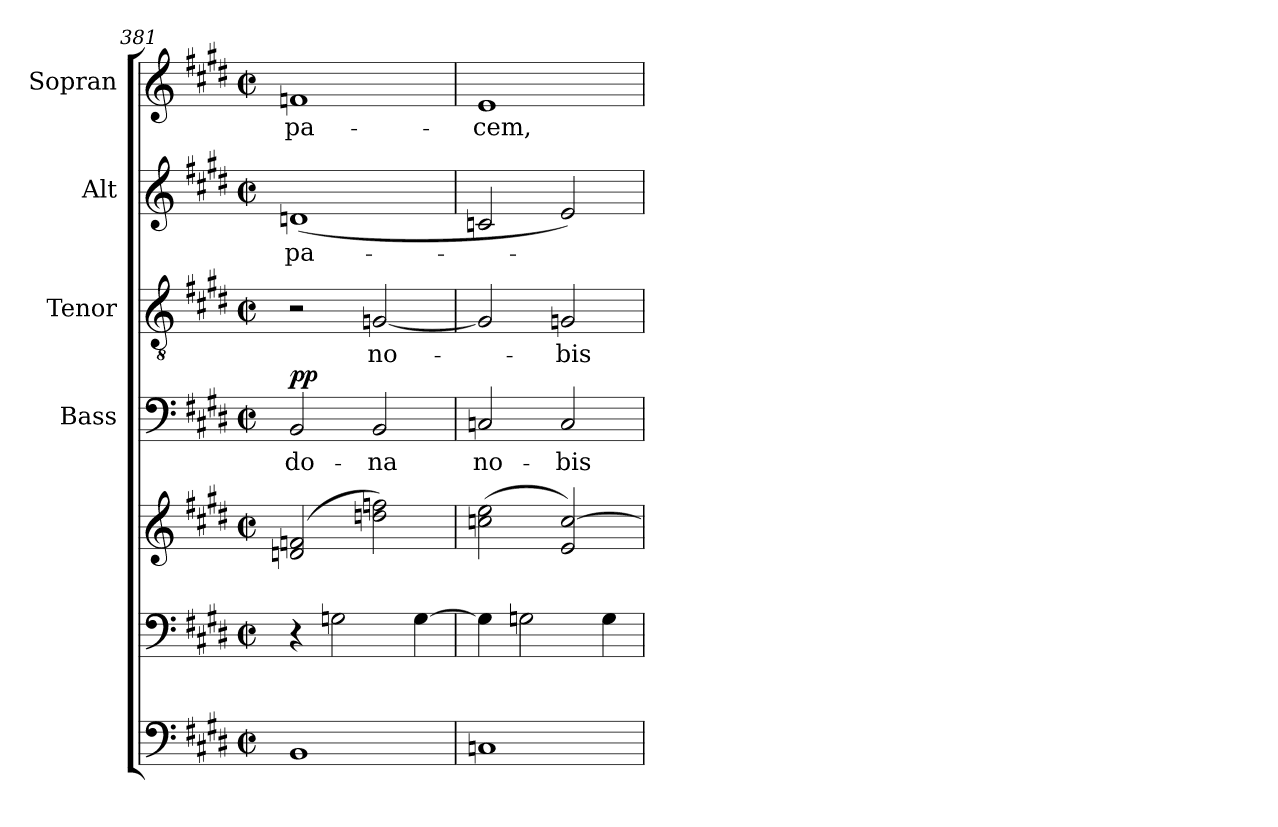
**kern	**kern	**kern	**kern	**text	**dynam	**kern	**text	**kern	**text	**kern	**text
*part6	*part5	*part5	*part4	*part4	*part4	*part3	*part3	*part2	*part2	*part1	*part1
*staff7	*staff6	*staff5	*staff4	*staff4	*staff4	*staff3	*staff3	*staff2	*staff2	*staff1	*staff1
*	*	*	*I"Bass	*	*	*I"Tenor	*	*I"Alt	*	*I"Sopran	*
*	*	*	*I'B.	*	*	*I'T.	*	*I'A.	*	*I'S.	*
*clefF4	*clefF4	*clefG2	*clefF4	*	*	*clefGv2	*	*clefG2	*	*clefG2	*
*ITrd7c12	*	*	*	*	*	*	*	*	*	*	*
*k[f#c#g#d#]	*k[f#c#g#d#]	*k[f#c#g#d#]	*k[f#c#g#d#]	*	*	*k[f#c#g#d#]	*	*k[f#c#g#d#]	*	*k[f#c#g#d#]	*
*E:	*E:	*E:	*E:	*	*	*E:	*	*E:	*	*E:	*
*M2/2	*M2/2	*M2/2	*M2/2	*	*	*M2/2	*	*M2/2	*	*M2/2	*
*met(c|)	*met(c|)	*met(c|)	*met(c|)	*	*	*met(c|)	*	*met(c|)	*	*met(c|)	*
=381	=381	=381	=381	=381	=381	=381	=381	=381	=381	=381	=381
!	!	!	!	!LO:LY:b	!LO:DY:a	!	!	!	!LO:LY:b	!	!LO:LY:b
1BBB	4r	(>2dn/ 2fn/	2BB/	do-	pp	2r	.	(<1dn	pa-	1fn	pa-
.	2Gn\	.	.	.	.	.	.	.	.	.	.
!	!	!	!	!LO:LY:b	!	!	!LO:LY:b	!	!	!	!
.	.	2ddn\ 2ffn\)	2BB/	-na	.	[2Gn/	no-	.	.	.	.
.	[4G\	.	.	.	.	.	.	.	.	.	.
=382	=382	=382	=382	=382	=382	=382	=382	=382	=382	=382	=382
!	!	!	!	!LO:LY:b	!	!	!	!	!	!	!LO:LY:b
1CCn	4G\]	(<2ccn\ 2ee\	2Cn/	no-	.	2G/]	.	2cn/	.	1e	-cem,
.	2Gn\	.	.	.	.	.	.	.	.	.	.
!	!	!	!	!LO:LY:b	!	!	!LO:LY:b	!	!	!	!
.	.	2e/ [>2cc/)	2C/	-bis	.	2Gn/	-bis	2e/)	.	.	.
.	4G\	.	.	.	.	.	.	.	.	.	.
=	=	=	=	=	=	=	=	=	=	=	=
*-	*-	*-	*-	*-	*-	*-	*-	*-	*-	*-	*-
